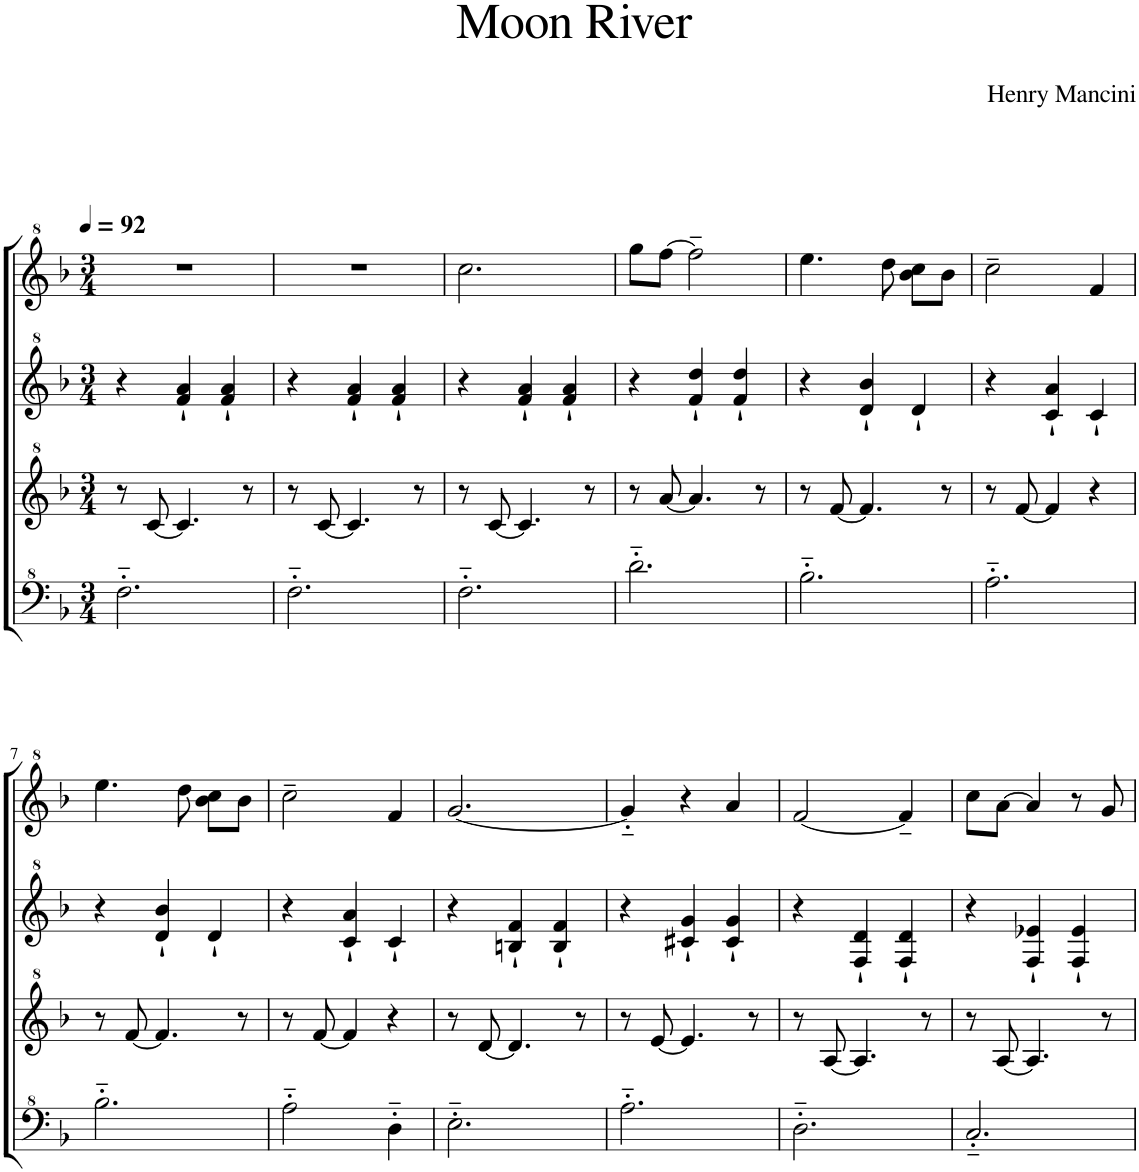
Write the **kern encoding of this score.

**kern	**kern	**kern	**kern
*part1	*part1	*part1	*part1
*staff4	*staff3	*staff2	*staff1
*I"Model III	*	*	*
*clefF^4	*clefG^2	*clefG^2	*clefG^2
*k[b-]	*k[b-]	*k[b-]	*k[b-]
*M3/4	*M3/4	*M3/4	*M3/4
*MM92	*MM92	*MM92	*MM92
=1	=1	=1	=1
2.f'~\	8r	4r	2.r
.	[8cc/	.	.
.	4.cc/]	4ff/` 4aa/`	.
.	.	4ff/` 4aa/`	.
.	8r	.	.
=2	=2	=2	=2
2.f'~\	8r	4r	2.r
.	[8cc/	.	.
.	4.cc/]	4ff/` 4aa/`	.
.	.	4ff/` 4aa/`	.
.	8r	.	.
=3	=3	=3	=3
2.f'~\	8r	4r	2.ccc\
.	[8cc/	.	.
.	4.cc/]	4ff/` 4aa/`	.
.	.	4ff/` 4aa/`	.
.	8r	.	.
=4	=4	=4	=4
2.dd'~\	8r	4r	8ggg\L
.	[8aa/	.	[8fff\J
.	4.aa/]	4ff/` 4ddd/`	2fff~\]
.	.	4ff/` 4ddd/`	.
.	8r	.	.
=5	=5	=5	=5
2.b-'~\	8r	4r	4.eee\
.	[8ff/	.	.
.	4.ff/]	4dd/` 4bb-/`	.
.	.	.	8ddd\
.	.	4dd`/	8bb-\ 8ccc\L
.	8r	.	8bb-\J
=6	=6	=6	=6
2.a'~\	8r	4r	2ccc~\
.	[8ff/	.	.
.	4ff/]	4cc/` 4aa/`	.
.	4r	4cc`/	4ff/
!!LO:LB:g=z
=7	=7	=7	=7
2.b-'~\	8r	4r	4.eee\
.	[8ff/	.	.
.	4.ff/]	4dd/` 4bb-/`	.
.	.	.	8ddd\
.	.	4dd`/	8bb-\ 8ccc\L
.	8r	.	8bb-\J
=8	=8	=8	=8
2a'~\	8r	4r	2ccc~\
.	[8ff/	.	.
.	4ff/]	4cc/` 4aa/`	.
4d'~\	4r	4cc`/	4ff/
=9	=9	=9	=9
2.e'~\	8r	4r	[2.gg/
.	[8dd/	.	.
.	4.dd/]	4bn/` 4ff/`	.
.	.	4b/` 4ff/`	.
.	8r	.	.
=10	=10	=10	=10
2.a'~\	8r	4r	4gg'~/]
.	[8ee/	.	.
.	4.ee/]	4cc#X/` 4gg/`	4r
.	.	4cc#/` 4gg/`	4aa/
.	8r	.	.
=11	=11	=11	=11
2.d'~\	8r	4r	[2ff/
.	[8a/	.	.
.	4.a/]	4f/` 4dd/`	.
.	.	4f/` 4dd/`	4ff~/]
.	8r	.	.
=12	=12	=12	=12
2.c'~/	8r	4r	8ccc\L
.	[8a/	.	[8aa\J
.	4.a/]	4f/` 4ee-X/`	4aa/]
.	.	4f/` 4ee-/`	8r
.	8r	.	8gg/
=	=	=	=
*-	*-	*-	*-
